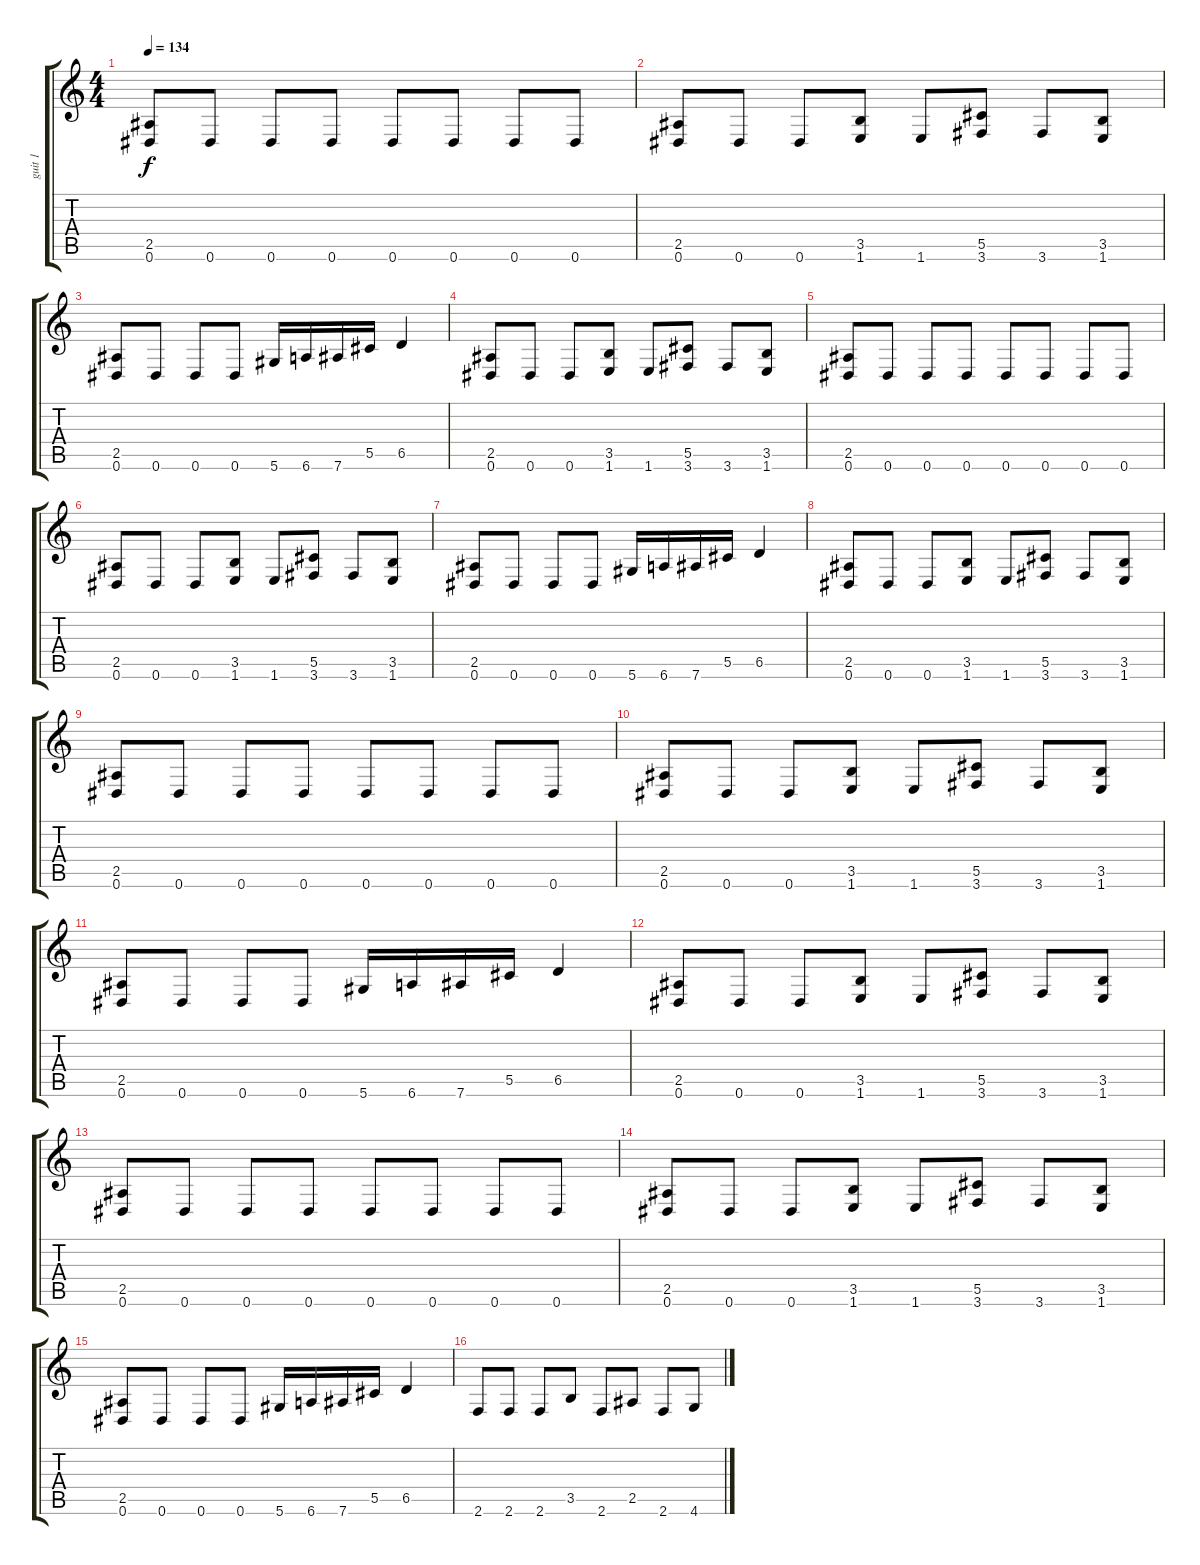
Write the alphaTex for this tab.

\track ("guit 1" "guit 1") {instrument distortionguitar}
\staff {score tabs}
\tuning (Eb4 Bb3 Gb3 Db3 Ab2 Eb2) {hide}
\ts (4 4)
\tempo 134
\clef g2
\ks c
(2.5 0.6).8{dy f} 0.6.8 0.6.8 0.6.8 0.6.8 0.6.8 0.6.8 0.6.8 |
(2.5 0.6).8 0.6.8 0.6.8 (3.5 1.6).8 1.6.8 (5.5 3.6).8 3.6.8 (3.5 1.6).8 |
(2.5 0.6).8 0.6.8 0.6.8 0.6.8 5.6.16 6.6.16 7.6.16 5.5.16 6.5.4 |
(2.5 0.6).8 0.6.8 0.6.8 (3.5 1.6).8 1.6.8 (5.5 3.6).8 3.6.8 (3.5 1.6).8 |
(2.5 0.6).8 0.6.8 0.6.8 0.6.8 0.6.8 0.6.8 0.6.8 0.6.8 |
(2.5 0.6).8 0.6.8 0.6.8 (3.5 1.6).8 1.6.8 (5.5 3.6).8 3.6.8 (3.5 1.6).8 |
(2.5 0.6).8 0.6.8 0.6.8 0.6.8 5.6.16 6.6.16 7.6.16 5.5.16 6.5.4 |
(2.5 0.6).8 0.6.8 0.6.8 (3.5 1.6).8 1.6.8 (5.5 3.6).8 3.6.8 (3.5 1.6).8 |
(2.5 0.6).8 0.6.8 0.6.8 0.6.8 0.6.8 0.6.8 0.6.8 0.6.8 |
(2.5 0.6).8 0.6.8 0.6.8 (3.5 1.6).8 1.6.8 (5.5 3.6).8 3.6.8 (3.5 1.6).8 |
(2.5 0.6).8 0.6.8 0.6.8 0.6.8 5.6.16 6.6.16 7.6.16 5.5.16 6.5.4 |
(2.5 0.6).8 0.6.8 0.6.8 (3.5 1.6).8 1.6.8 (5.5 3.6).8 3.6.8 (3.5 1.6).8 |
(2.5 0.6).8 0.6.8 0.6.8 0.6.8 0.6.8 0.6.8 0.6.8 0.6.8 |
(2.5 0.6).8 0.6.8 0.6.8 (3.5 1.6).8 1.6.8 (5.5 3.6).8 3.6.8 (3.5 1.6).8 |
(2.5 0.6).8 0.6.8 0.6.8 0.6.8 5.6.16 6.6.16 7.6.16 5.5.16 6.5.4 |
2.6.8 2.6.8 2.6.8 3.5.8 2.6.8 2.5.8 2.6.8 4.6.8
